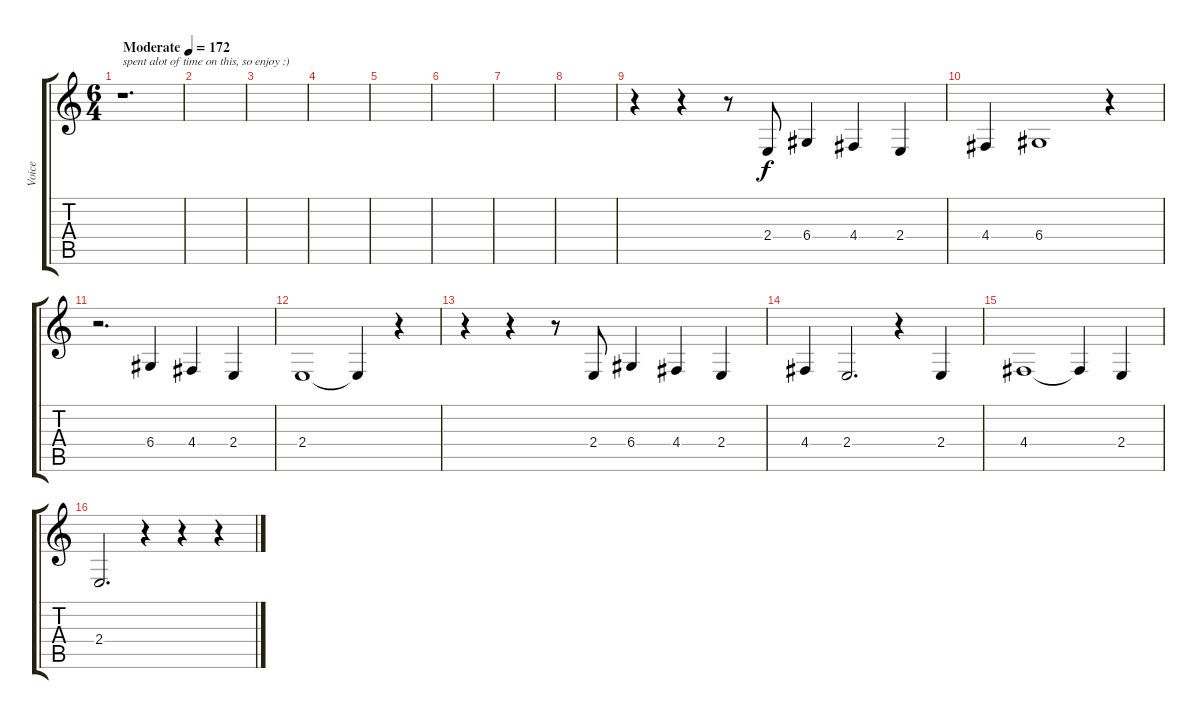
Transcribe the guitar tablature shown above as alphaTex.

\track ("Voice" "Voice") {instrument cello}
\staff {score tabs}
\tuning (E4 B3 G3 D3 A2 E2) {hide}
\ts (6 4)
\tempo (172 "Moderate")
\clef g2
\ks c
r.1{d txt "spent alot of time on this, so enjoy :)" dy f instrument cello} |
|
|
|
|
|
|
|
r.4 r.4 r.8 2.4.8 6.4.4 4.4.4 2.4.4 |
4.4.4 6.4.1 r.4 |
r.2{d} 6.4.4 4.4.4 2.4.4 |
2.4.1 2.4{t}.4 r.4 |
r.4 r.4 r.8 2.4.8 6.4.4 4.4.4 2.4.4 |
4.4.4 2.4.2{d} r.4 2.4.4 |
4.4.1 4.4{t}.4 2.4.4 |
2.4.2{d} r.4 r.4 r.4
